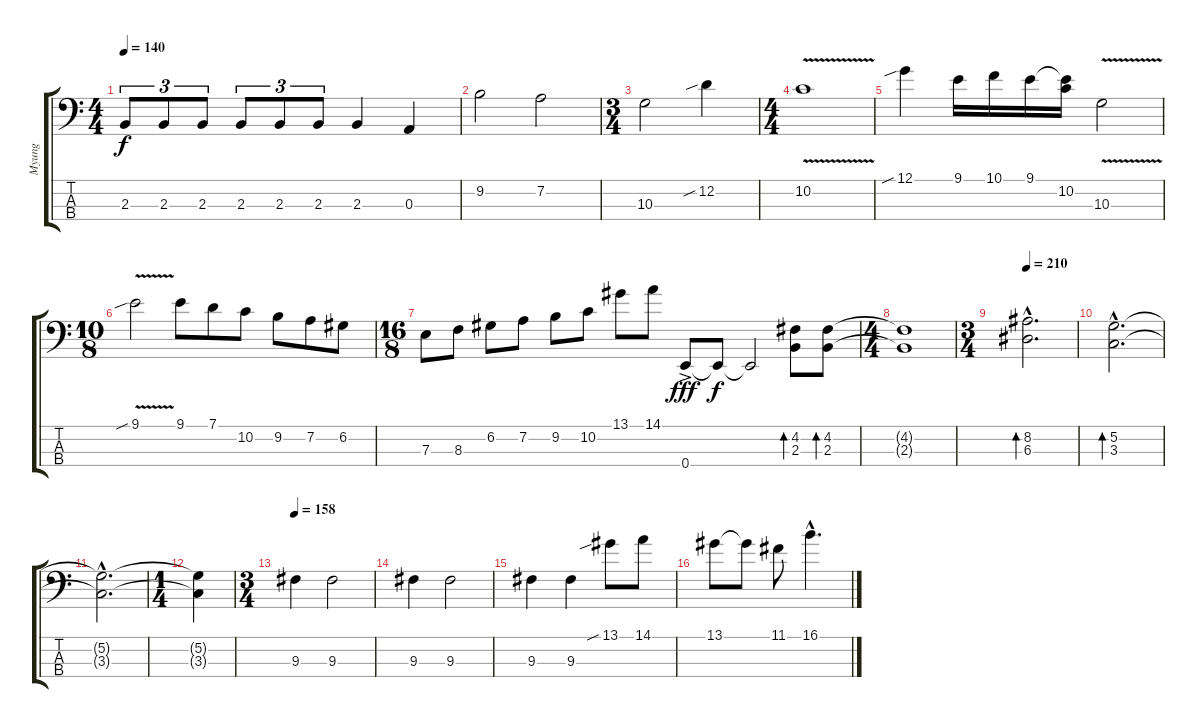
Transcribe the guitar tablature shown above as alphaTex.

\track ("Myung" "Myung") {instrument electricbassfinger}
\staff {score tabs}
\tuning (G2 D2 A1 E1) {hide}
\ts (4 4)
\tempo 140
\clef f4
\ks c
2.3.8{tu (3 2) dy f} 2.3.8{tu (3 2)} 2.3.8{tu (3 2)} 2.3.8{tu (3 2)} 2.3.8{tu (3 2)} 2.3.8{tu (3 2)} 2.3.4 0.3.4 |
9.2.2 7.2.2 |
\ts (3 4)
10.3.2 12.2{sib}.4 |
\ts (4 4)
10.2{v}.1 |
12.1{sib}.4 9.1.16 10.1.16 9.1.16 (9.1{t} 10.2).16 10.3{v}.2 |
\ts (10 8)
9.1{v sib}.2 9.1.8 7.1.8 10.2.8 9.2.8 7.2.8 6.2.8 |
\ts (16 8)
7.3.8 8.3.8 6.2.8 7.2.8 9.2.8 10.2.8 13.1.8 14.1.8 0.4{ac}.8{dy fff} 0.4{t}.8{dy f} 0.4{t}.2 (4.2 2.3).8{bd 120} (4.2 2.3).8{bd 120} |
\ts (4 4)
(4.2{t} 2.3{t}).1 |
\ts (3 4)
\tempo 210
(8.2{hac} 6.3{hac}).2{d bd 120} |
(5.2{hac} 3.3{hac}).2{d bd 120} |
(5.2{hac t} 3.3{hac t}).2{d} |
\ts (1 4)
(5.2{t} 3.3{t}).4 |
\ts (3 4)
\tempo 158
9.3.4 9.3.2 |
9.3.4 9.3.2 |
9.3.4 9.3.4 13.1{sib}.8 14.1.8 |
13.1.8 13.1{t}.8 11.1.8 16.1{hac}.4{d}
